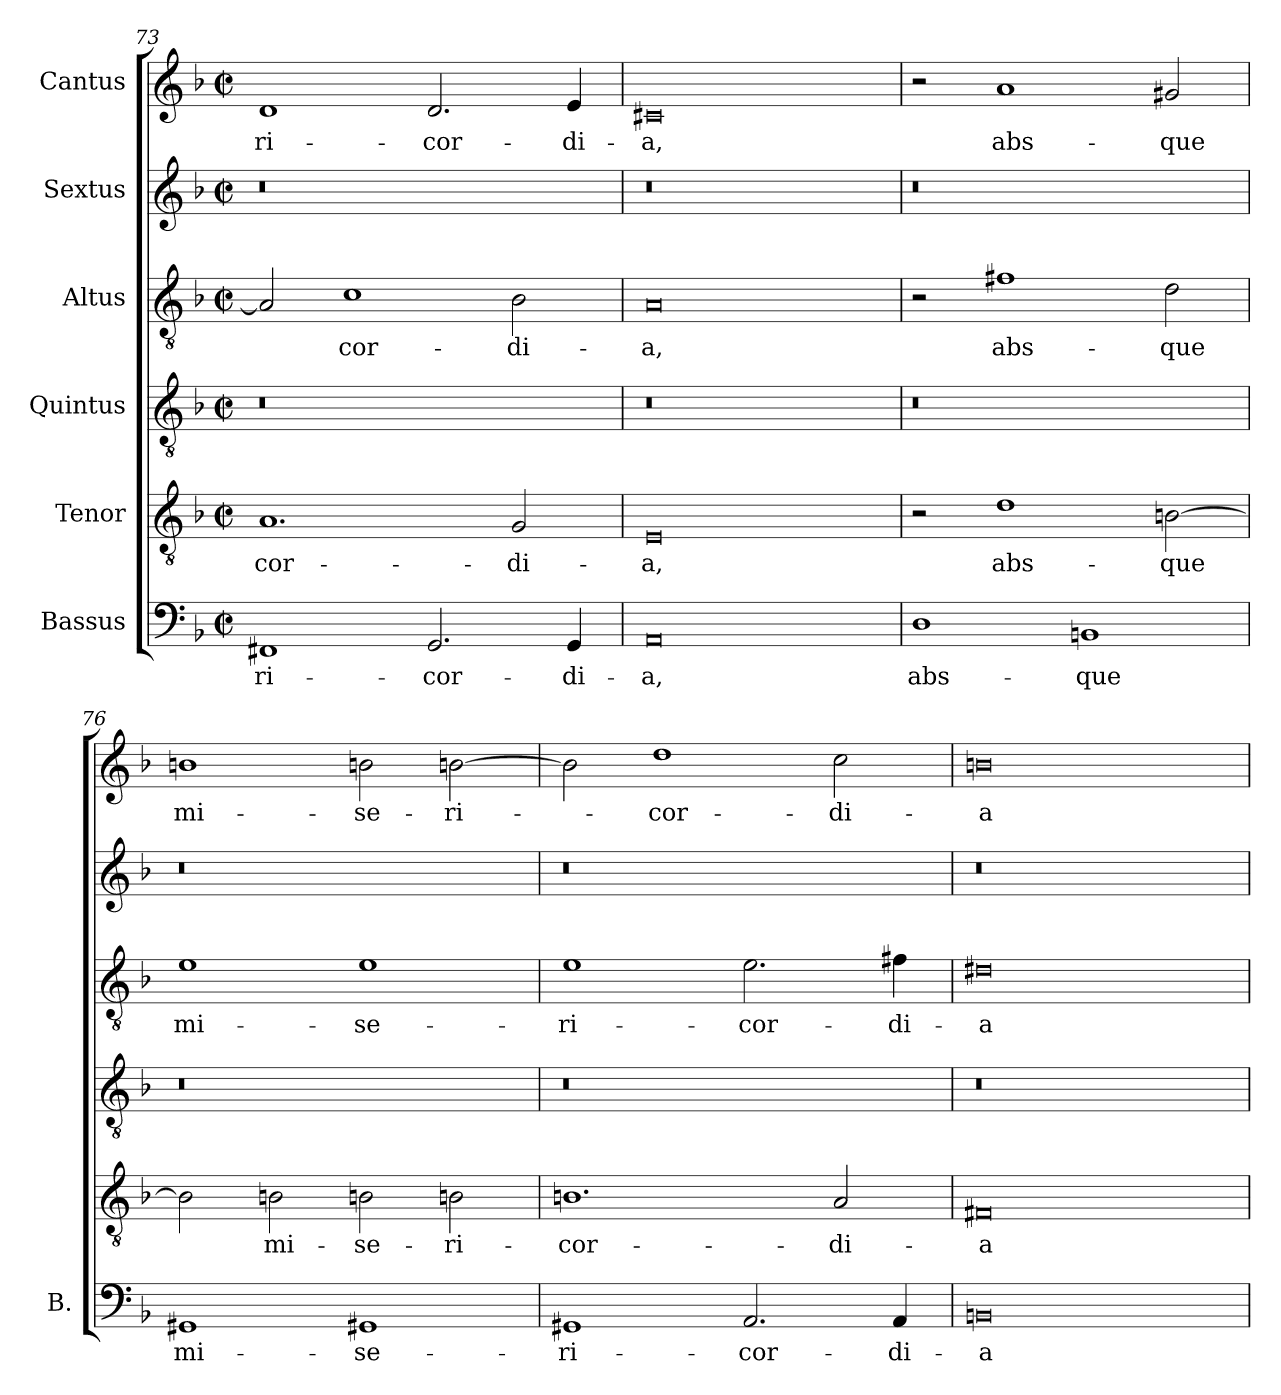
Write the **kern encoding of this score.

**kern	**text	**kern	**text	**kern	**kern	**text	**kern	**kern	**text
*part6	*part6	*part5	*part5	*part4	*part3	*part3	*part2	*part1	*part1
*staff6	*staff6	*staff5	*staff5	*staff4	*staff3	*staff3	*staff2	*staff1	*staff1
*I"Bassus	*	*I"Tenor	*	*I"Quintus	*I"Altus	*	*I"Sextus	*I"Cantus	*
*I'B.	*	*	*	*	*	*	*	*	*
*clefF4	*	*clefGv2	*	*clefGv2	*clefGv2	*	*clefG2	*clefG2	*
*k[b-]	*	*k[b-]	*	*k[b-]	*k[b-]	*	*k[b-]	*k[b-]	*
*F:	*	*F:	*	*F:	*F:	*	*F:	*F:	*
*M2/2	*	*M2/2	*	*M2/2	*M2/2	*	*M2/2	*M2/2	*
*met(c|)	*	*met(c|)	*	*met(c|)	*met(c|)	*	*met(c|)	*met(c|)	*
=73	=73	=73	=73	=73	=73	=73	=73	=73	=73
!	!	!	!	!LO:N:vis=0	!	!	!LO:N:vis=0	!	!
1FF#X/	-ri-	1.A/	-cor-	1r	2A/]	.	1r	1d/	-ri-
.	.	.	.	.	1c\	-cor-	.	.	.
2.GG/	-cor-	.	.	1ryy	.	.	1ryy	2.d/	-cor-
.	.	2G/	-di-	.	2B-\	-di-	.	.	.
4GG/	-di-	.	.	.	.	.	.	4e/	-di-
=74	=74	=74	=74	=74	=74	=74	=74	=74	=74
!	!	!	!	!LO:N:vis=0	!	!	!LO:N:vis=0	!	!
0AA/	-a,	0E/	-a,	1r	0A/	-a,	1r	0c#X/	-a,
.	.	.	.	1ryy	.	.	1ryy	.	.
=75	=75	=75	=75	=75	=75	=75	=75	=75	=75
!	!	!	!	!LO:N:vis=0	!	!	!LO:N:vis=0	!	!
1D\	abs-	2r	.	1r	2r	.	1r	2r	.
.	.	1d\	abs-	.	1f#X\	abs-	.	1a/	abs-
1BBn/	-que	.	.	1ryy	.	.	1ryy	.	.
.	.	[2Bn\	-que	.	2d\	-que	.	2g#X/	-que
=76	=76	=76	=76	=76	=76	=76	=76	=76	=76
!	!	!	!	!LO:N:vis=0	!	!	!LO:N:vis=0	!	!
1GG#X/	mi-	2B\]	.	1r	1e\	mi-	1r	1bn\	mi-
.	.	2Bn\	mi-	.	.	.	.	.	.
1GG#X/	-se-	2Bn\	-se-	1ryy	1e\	-se-	1ryy	2bn\	-se-
.	.	2Bn\	-ri-	.	.	.	.	[2bn\	-ri-
=77	=77	=77	=77	=77	=77	=77	=77	=77	=77
!	!	!	!	!LO:N:vis=0	!	!	!LO:N:vis=0	!	!
1GG#X/	-ri-	1.Bn\	-cor-	1r	1e\	-ri-	1r	2b\]	.
.	.	.	.	.	.	.	.	1dd\	-cor-
2.AA/	-cor-	.	.	1ryy	2.e\	-cor-	1ryy	.	.
.	.	2A/	-di-	.	.	.	.	2cc\	-di-
4AA/	-di-	.	.	.	4f#X\	-di-	.	.	.
=78	=78	=78	=78	=78	=78	=78	=78	=78	=78
!	!	!	!	!LO:N:vis=0	!	!	!LO:N:vis=0	!	!
0BBn/	-a	0F#X/	-a	1r	0d#X\	-a	1r	0bn\	-a
.	.	.	.	1ryy	.	.	1ryy	.	.
=	=	=	=	=	=	=	=	=	=
*-	*-	*-	*-	*-	*-	*-	*-	*-	*-
